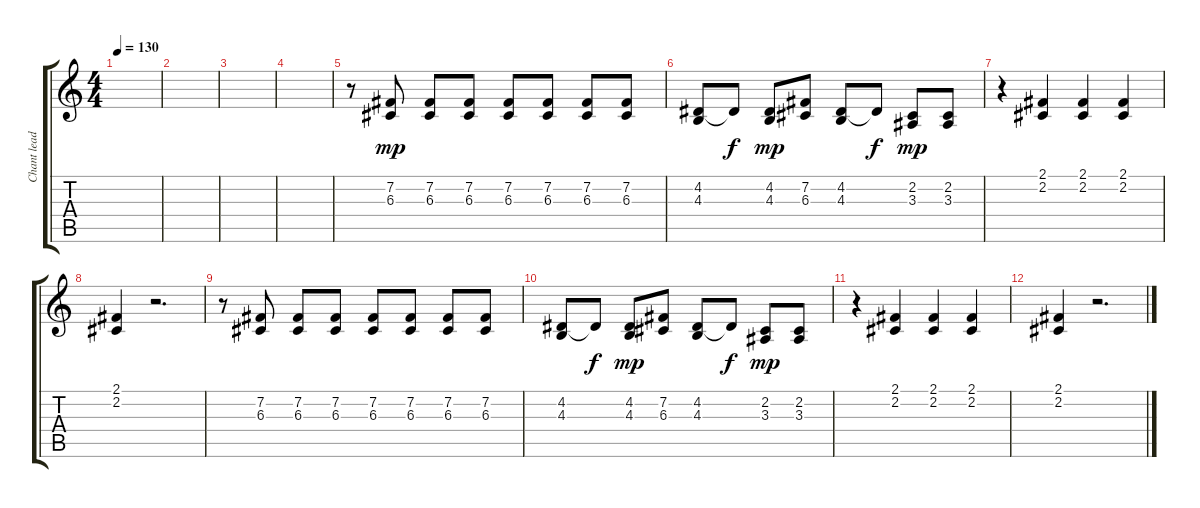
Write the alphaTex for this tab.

\track ("Chant lead" "Chant lead") {instrument tangoaccordion}
\staff {score tabs}
\tuning (E4 B3 G3 D3 A2 E2) {hide}
\ts (4 4)
\tempo 130
\clef g2
\ks c
|
|
|
|
r.8 (7.2 6.3).8{dy mp} (7.2 6.3).8 (7.2 6.3).8 (7.2 6.3).8 (7.2 6.3).8 (7.2 6.3).8 (7.2 6.3).8 |
(4.2 4.3).8 4.2{t}.8{dy f} (4.2 4.3).8{dy mp} (7.2 6.3).8 (4.2 4.3).8 4.2{t}.8{dy f} (2.2 3.3).8{dy mp} (2.2 3.3).8 |
r.4 (2.1 2.2).4 (2.1 2.2).4 (2.1 2.2).4 |
(2.1 2.2).4 r.2{d} |
r.8 (7.2 6.3).8 (7.2 6.3).8 (7.2 6.3).8 (7.2 6.3).8 (7.2 6.3).8 (7.2 6.3).8 (7.2 6.3).8 |
(4.2 4.3).8 4.2{t}.8{dy f} (4.2 4.3).8{dy mp} (7.2 6.3).8 (4.2 4.3).8 4.2{t}.8{dy f} (2.2 3.3).8{dy mp} (2.2 3.3).8 |
r.4 (2.1 2.2).4 (2.1 2.2).4 (2.1 2.2).4 |
(2.1 2.2).4 r.2{d}
